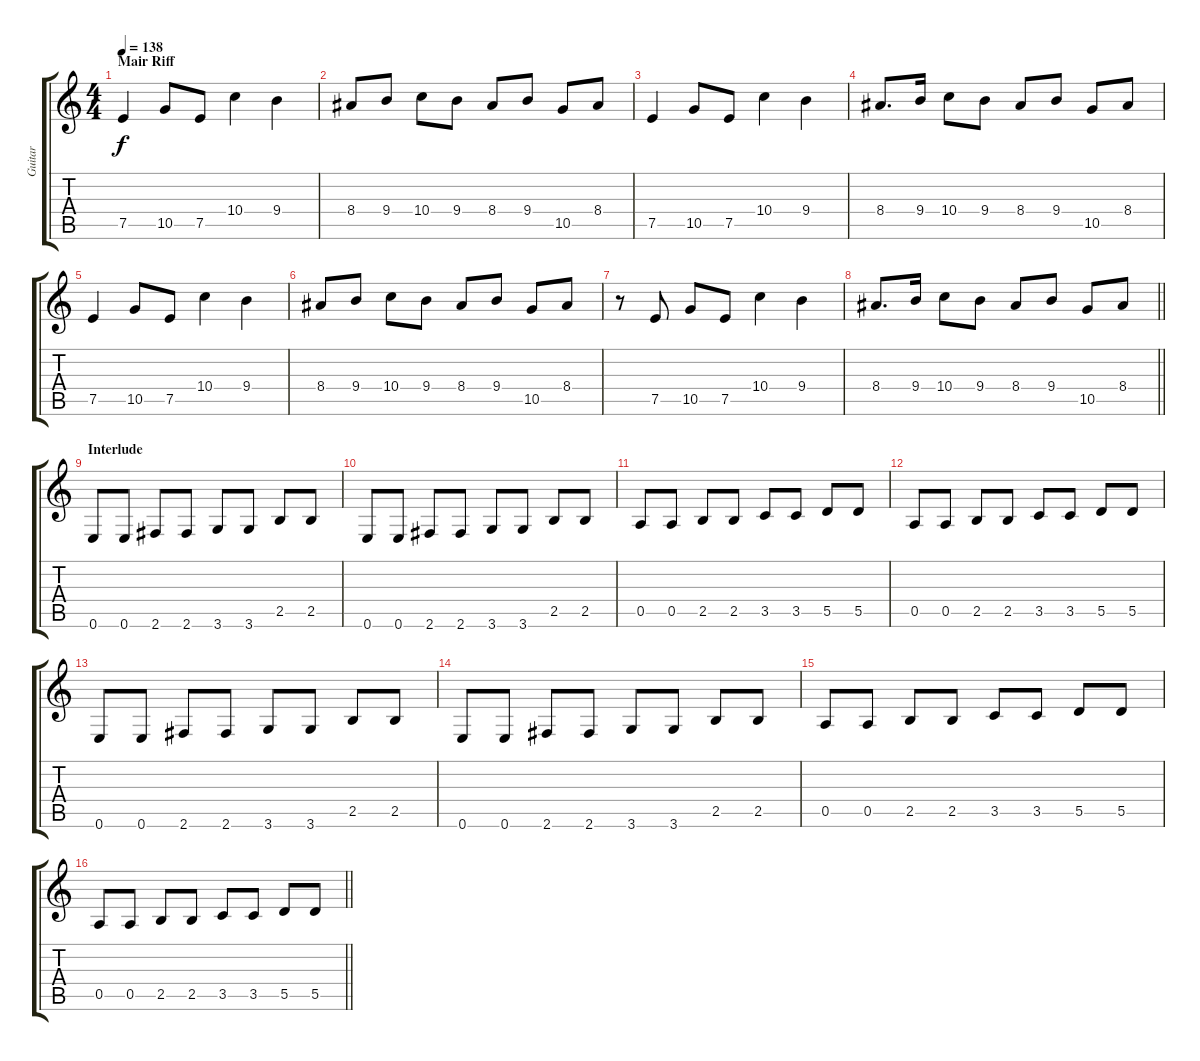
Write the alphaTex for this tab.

\track ("Guitar" "Guitar") {instrument distortionguitar}
\staff {score tabs}
\tuning (E4 B3 G3 D3 A2 E2) {hide}
\ts (4 4)
\section ("" "Mair Riff")
\tempo 138
\clef g2
\ks c
7.5.4{dy f} 10.5.8 7.5.8 10.4.4 9.4.4 |
8.4.8 9.4.8 10.4.8 9.4.8 8.4.8 9.4.8 10.5.8 8.4.8 |
7.5.4 10.5.8 7.5.8 10.4.4 9.4.4 |
8.4.8{d} 9.4.16 10.4.8 9.4.8 8.4.8 9.4.8 10.5.8 8.4.8 |
7.5.4 10.5.8 7.5.8 10.4.4 9.4.4 |
8.4.8 9.4.8 10.4.8 9.4.8 8.4.8 9.4.8 10.5.8 8.4.8 |
r.8 7.5.8 10.5.8 7.5.8 10.4.4 9.4.4 |
\barLineRight lightlight
8.4.8{d} 9.4.16 10.4.8 9.4.8 8.4.8 9.4.8 10.5.8 8.4.8 |
\section ("" "Interlude")
0.6.8{instrument electricguitarjazz} 0.6.8 2.6.8 2.6.8 3.6.8 3.6.8 2.5.8 2.5.8 |
0.6.8 0.6.8 2.6.8 2.6.8 3.6.8 3.6.8 2.5.8 2.5.8 |
0.5.8 0.5.8 2.5.8 2.5.8 3.5.8 3.5.8 5.5.8 5.5.8 |
0.5.8 0.5.8 2.5.8 2.5.8 3.5.8 3.5.8 5.5.8 5.5.8 |
0.6.8 0.6.8 2.6.8 2.6.8 3.6.8 3.6.8 2.5.8 2.5.8 |
0.6.8 0.6.8 2.6.8 2.6.8 3.6.8 3.6.8 2.5.8 2.5.8 |
0.5.8 0.5.8 2.5.8 2.5.8 3.5.8 3.5.8 5.5.8 5.5.8 |
\barLineRight lightlight
0.5.8 0.5.8 2.5.8 2.5.8 3.5.8 3.5.8 5.5.8 5.5.8
